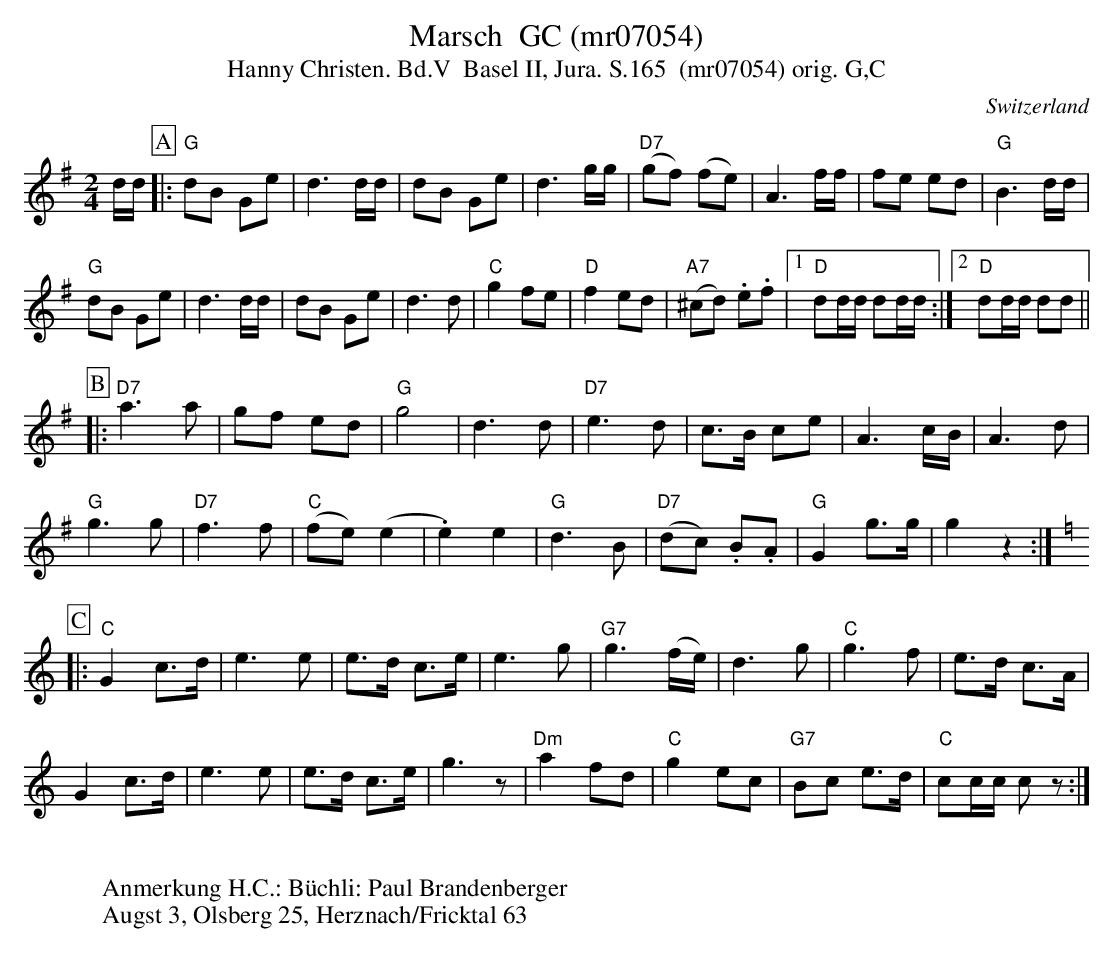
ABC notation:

X:1
T:Marsch  GC (mr07054)
T:Hanny Christen. Bd.V  Basel II, Jura. S.165  (mr07054) orig. G,C
M:2/4
L:1/8
O:Switzerland
K:G major
 d/d/[P:A] |: "G"dB Ge | d3d/d/ | dB Ge | d3g/g/ | ("D7"gf) (fe) | A3f/f/ | fe ed | "G"B3d/d/ |
"G"dB Ge | d3d/d/ | dB Ge | d3d | "C"g2fe | "D"f2ed | ("A7"^cd) .e.f |1 "D"dd/d/ dd/d/ :|2 "D"dd/d/ dd ||
[P:B]  |: "D7"a3a | gf ed | "G"g4 | d3d | "D7"e3d | c>B ce | A3c/B/ | A3d |
"G"g3g | "D7"f3f | ("C"fe) (e2 | .e2)e2 | "G"d3B | ("D7"dc) .B.A | "G"G2 g>g | g2z2 :|  [K:C]
[P:C] |: "C"G2 c>d | e3e | e>d c>e | e3g | "G7"g3(f/e/) | d3g | "C"g3f | e>d c>A |
G2 c>d | e3e | e>d c>e | g3z | "Dm"a2fd | "C"g2ec | "G7"Bc e>d | "C"cc/c/ cz :|
W:
W:Anmerkung H.C.: Büchli: Paul Brandenberger
W:Augst 3, Olsberg 25, Herznach/Fricktal 63
